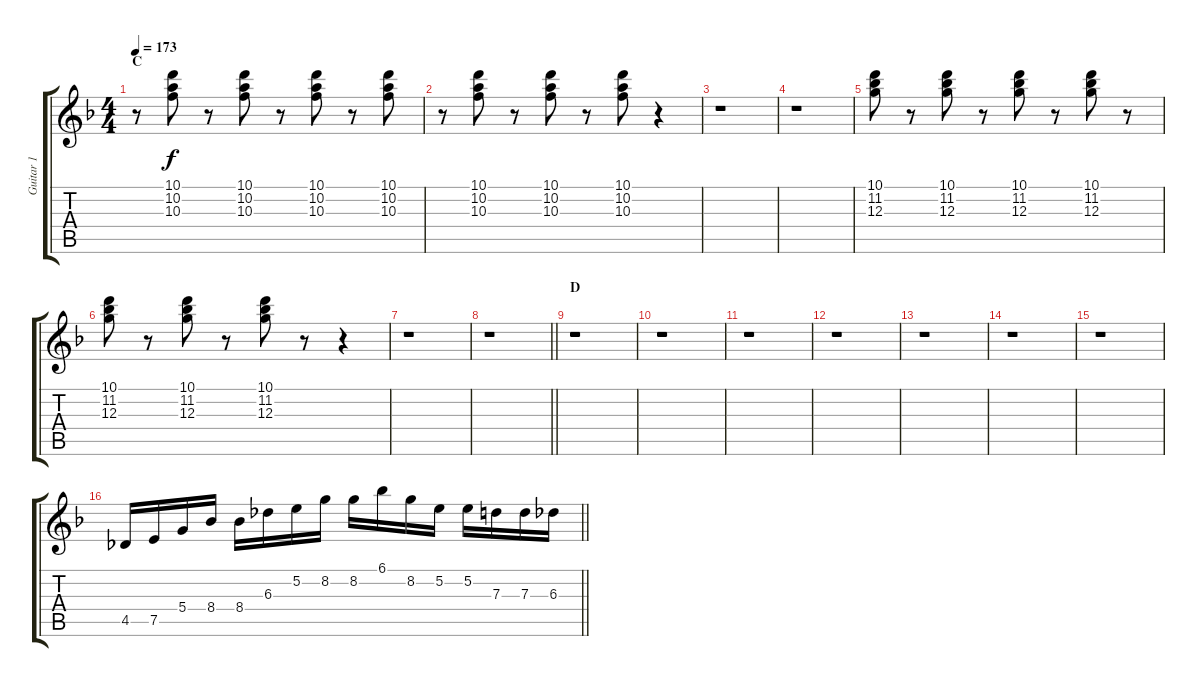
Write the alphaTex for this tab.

\track ("Guitar 1" "Guitar 1") {instrument overdrivenguitar}
\staff {score tabs}
\tuning (E4 B3 G3 D3 A2 E2) {hide}
\ts (4 4)
\section ("" "C")
\tempo 173
\clef g2
\ks dminor
r.8{dy f} (10.1 10.2 10.3).8 r.8 (10.1 10.2 10.3).8 r.8 (10.1 10.2 10.3).8 r.8 (10.1 10.2 10.3).8 |
r.8 (10.1 10.2 10.3).8 r.8 (10.1 10.2 10.3).8 r.8 (10.1 10.2 10.3).8 r.4 |
r.1 |
r.1 |
(10.1 11.2 12.3).8 r.8 (10.1 11.2 12.3).8 r.8 (10.1 11.2 12.3).8 r.8 (10.1 11.2 12.3).8 r.8 |
(10.1 11.2 12.3).8 r.8 (10.1 11.2 12.3).8 r.8 (10.1 11.2 12.3).8 r.8 r.4 |
r.1 |
\barLineRight lightlight
r.1 |
\section ("" "D")
r.1 |
r.1 |
r.1 |
r.1 |
r.1 |
r.1 |
r.1 |
\barLineRight lightlight
4.5.16 7.5.16 5.4.16 8.4.16 8.4.16 6.3.16 5.2.16 8.2.16 8.2.16 6.1.16 8.2.16 5.2.16 5.2.16 7.3.16 7.3.16 6.3.16
